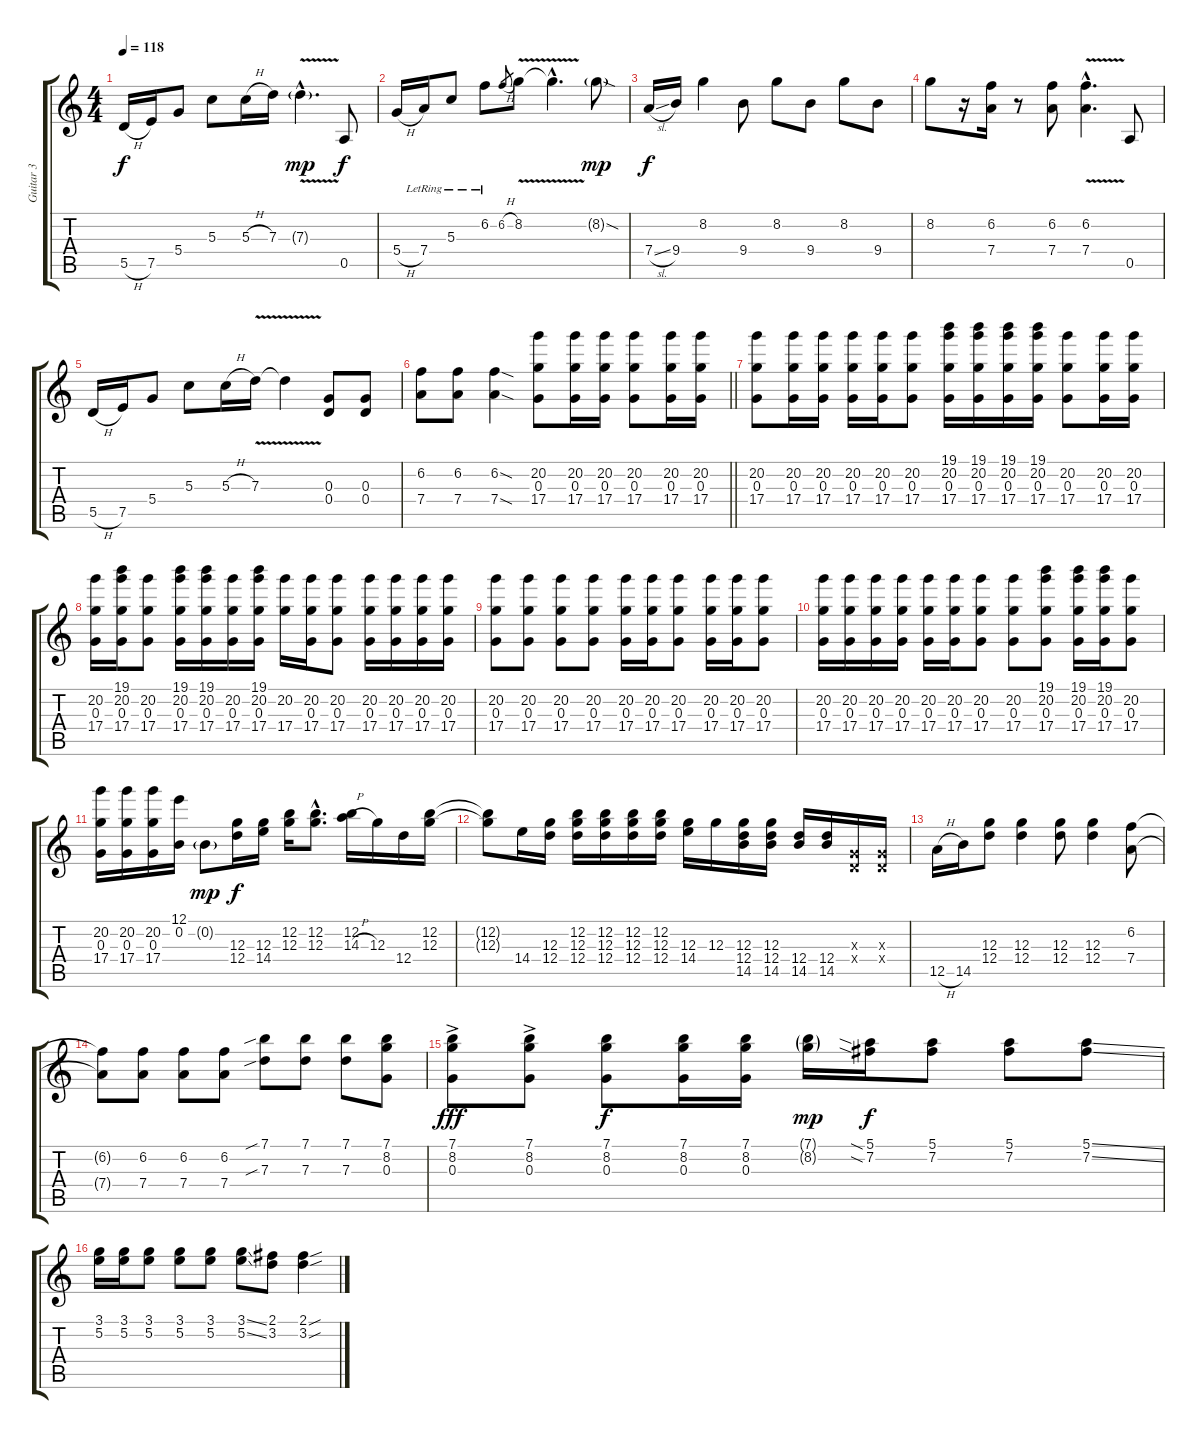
\track ("Guitar 3" "Guitar 3") {instrument distortionguitar}
\staff {score tabs}
\tuning (E4 B3 G3 D3 A2 E2) {hide}
\ts (4 4)
\tempo 118
\clef g2
\ks c
5.5{h}.16{dy f} 7.5.16 5.4.8 5.3.8 5.3{h}.16 7.3.16 7.3{v g hac}.4{d dy mp} 0.5.8{dy f} |
5.4{h}.16 7.4{lr}.16 5.3{lr}.8 6.2{lr}.8 6.2{h}.8{gr} 8.2{v}.8 8.2{hac t}.4{d} 8.2{sod g}.8{dy mp} |
7.4{sl}.16{dy f} 9.4.16 8.2.4 9.4.8 8.2.8 9.4.8 8.2.8 9.4.8 |
8.2.8 r.16 (6.2 7.4).16 r.8 (6.2 7.4).8 (6.2{v hac} 7.4{v hac}).4{d} 0.5.8 |
5.5{h}.16 7.5.16 5.4.8 5.3.8 5.3{h}.16 7.3{v}.16 7.3{t}.4 (0.3 0.4).8 (0.3 0.4).8 |
\barLineRight lightlight
(6.2 7.4).8 (6.2 7.4).8 (6.2{sod} 7.4{sod}).4 (20.2 0.3 17.4).8 (20.2 0.3 17.4).16 (20.2 0.3 17.4).16 (20.2 0.3 17.4).8 (20.2 0.3 17.4).16 (20.2 0.3 17.4).16 |
(20.2 0.3 17.4).8 (20.2 0.3 17.4).16 (20.2 0.3 17.4).16 (20.2 0.3 17.4).16 (20.2 0.3 17.4).16 (20.2 0.3 17.4).8 (19.1 20.2 0.3 17.4).16 (19.1 20.2 0.3 17.4).16 (19.1 20.2 0.3 17.4).16 (19.1 20.2 0.3 17.4).16 (20.2 0.3 17.4).8 (20.2 0.3 17.4).16 (20.2 0.3 17.4).16 |
(20.2 0.3 17.4).16 (19.1 20.2 0.3 17.4).16 (20.2 0.3 17.4).8 (19.1 20.2 0.3 17.4).16 (19.1 20.2 0.3 17.4).16 (20.2 0.3 17.4).16 (19.1 20.2 0.3 17.4).16 (20.2 17.4).16 (20.2 0.3 17.4).16 (20.2 0.3 17.4).8 (20.2 0.3 17.4).16 (20.2 0.3 17.4).16 (20.2 0.3 17.4).16 (20.2 0.3 17.4).16 |
(20.2 0.3 17.4).8 (20.2 0.3 17.4).8 (20.2 0.3 17.4).8 (20.2 0.3 17.4).8 (20.2 0.3 17.4).16 (20.2 0.3 17.4).16 (20.2 0.3 17.4).8 (20.2 0.3 17.4).16 (20.2 0.3 17.4).16 (20.2 0.3 17.4).8 |
(20.2 0.3 17.4).16 (20.2 0.3 17.4).16 (20.2 0.3 17.4).16 (20.2 0.3 17.4).16 (20.2 0.3 17.4).16 (20.2 0.3 17.4).16 (20.2 0.3 17.4).8 (20.2 0.3 17.4).8 (19.1 20.2 0.3 17.4).8 (19.1 20.2 0.3 17.4).16 (19.1 20.2 0.3 17.4).16 (20.2 0.3 17.4).8 |
(20.2 0.3 17.4).16 (20.2 0.3 17.4).16 (20.2 0.3 17.4).16 (12.1 0.2).16 0.2{g}.8{dy mp} (12.3 12.4).16{dy f} (12.3 14.4).16 (12.2 12.3).16 (12.2{hac} 12.3{hac}).8{d} (12.2 14.3{h}).16 12.3.16 12.4.16 (12.2 12.3).16 |
(12.2{t} 12.3{t}).8 14.4.16 (12.3 12.4).16 (12.2 12.3 12.4).16 (12.2 12.3 12.4).16 (12.2 12.3 12.4).16 (12.2 12.3 12.4).16 (12.3 14.4).16 12.3.16 (12.3 12.4 14.5).16 (12.3 12.4 14.5).16 (12.4 14.5).16 (12.4 14.5).16 (0.3{x} 0.4{x}).16 (0.3{x} 0.4{x}).16 |
12.5{h}.16 14.5.16 (12.3 12.4).8 (12.3 12.4).4 (12.3 12.4).8 (12.3 12.4).4 (6.2 7.4).8 |
(6.2{t} 7.4{t}).8 (6.2 7.4).8 (6.2 7.4).8 (6.2 7.4).8 (7.1{sib} 7.3{sib}).8 (7.1 7.3).8 (7.1 7.3).8 (7.1 8.2 0.3).8 |
(7.1{ac} 8.2{ac} 0.3{ac}).8{dy fff} (7.1{ac} 8.2{ac} 0.3{ac}).8 (7.1 8.2 0.3).8{dy f} (7.1 8.2 0.3).16 (7.1 8.2 0.3).16 (7.1{g} 8.2{g}).16{dy mp} (5.1{sia} 7.2{sia}).16{dy f} (5.1 7.2).8 (5.1 7.2).8 (5.1{ss} 7.2{ss}).8 |
(3.1 5.2).16 (3.1 5.2).16 (3.1 5.2).8 (3.1 5.2).8 (3.1 5.2).8 (3.1{ss} 5.2{ss}).8 (2.1 3.2).8 (2.1{sou} 3.2{sou}).4
